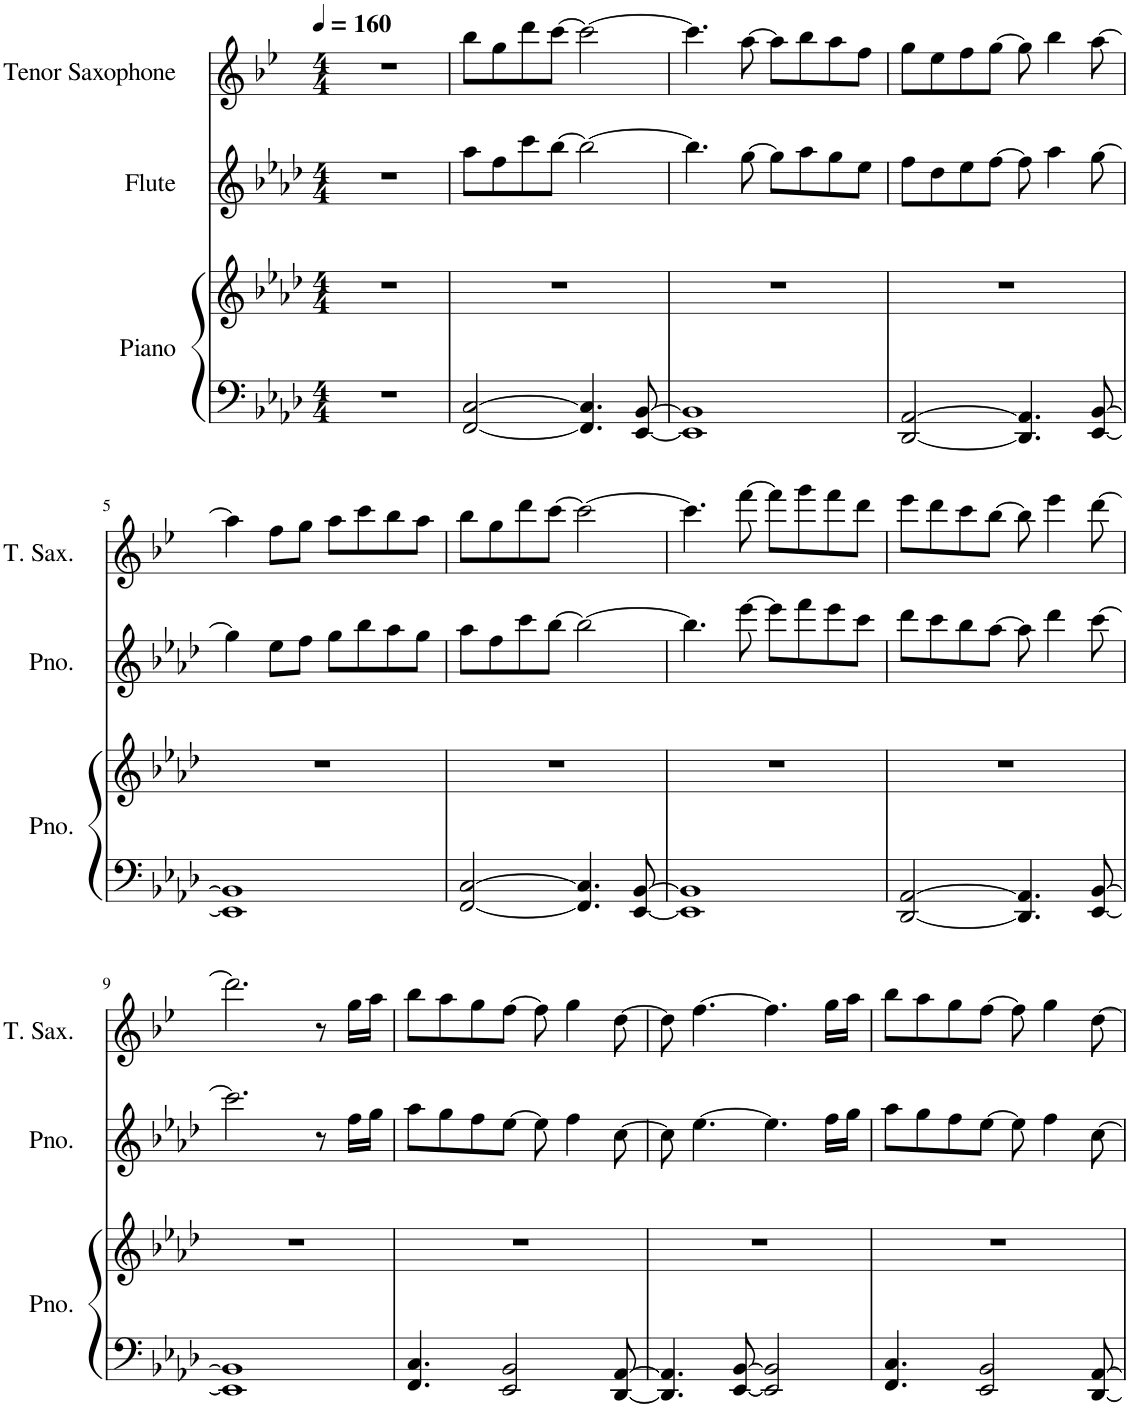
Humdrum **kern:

**kern	**kern	**kern	**kern
*part3	*part3	*part2	*part1
*staff4	*staff3	*staff2	*staff1
*I"Piano	*	*I"Flute	*I"Tenor Saxophone
*I'Pno.	*	*	*I'T. Sax.
*clefF4	*clefG2	*clefG2	*clefG2
*	*	*	*Trd8c14
*k[b-e-a-d-]	*k[b-e-a-d-]	*k[b-e-a-d-]	*k[b-e-]
*M4/4	*M4/4	*M4/4	*M4/4
*MM160	*MM160	*MM160	*MM160
=1	=1	=1	=1
1r	1r	1r	1r
=2	=2	=2	=2
[2FF/ [2C/	1r	8aa-\L	8bb-\L
.	.	8ff\	8gg\
.	.	8ccc\	8ddd\
.	.	[8bb-\J	[8ccc\J
4.FF/] 4.C/]	.	2bb-\_	2ccc\_
[8EE-/ [8BB-/	.	.	.
=3	=3	=3	=3
1EE-] 1BB-]	1r	4.bb-\]	4.ccc\]
.	.	[8gg\	[8aa\
.	.	8gg\L]	8aa\L]
.	.	8aa-\	8bb-\
.	.	8gg\	8aa\
.	.	8ee-\J	8ff\J
=4	=4	=4	=4
[2DD-/ [2AA-/	1r	8ff\L	8gg\L
.	.	8dd-\	8ee-\
.	.	8ee-\	8ff\
.	.	[8ff\J	[8gg\J
4.DD-/] 4.AA-/]	.	8ff\]	8gg\]
.	.	4aa-\	4bb-\
[8EE-/ [8BB-/	.	[8gg\	[8aa\
!!LO:LB:g=z
=5	=5	=5	=5
1EE-] 1BB-]	1r	4gg\]	4aa\]
.	.	8ee-\L	8ff\L
.	.	8ff\J	8gg\J
.	.	8gg\L	8aa\L
.	.	8bb-\	8ccc\
.	.	8aa-\	8bb-\
.	.	8gg\J	8aa\J
=6	=6	=6	=6
[2FF/ [2C/	1r	8aa-\L	8bb-\L
.	.	8ff\	8gg\
.	.	8ccc\	8ddd\
.	.	[8bb-\J	[8ccc\J
4.FF/] 4.C/]	.	2bb-\_	2ccc\_
[8EE-/ [8BB-/	.	.	.
=7	=7	=7	=7
1EE-] 1BB-]	1r	4.bb-\]	4.ccc\]
.	.	[8eee-\	[8fff\
.	.	8eee-\L]	8fff\L]
.	.	8fff\	8ggg\
.	.	8eee-\	8fff\
.	.	8ccc\J	8ddd\J
=8	=8	=8	=8
[2DD-/ [2AA-/	1r	8ddd-\L	8eee-\L
.	.	8ccc\	8ddd\
.	.	8bb-\	8ccc\
.	.	[8aa-\J	[8bb-\J
4.DD-/] 4.AA-/]	.	8aa-\]	8bb-\]
.	.	4ddd-\	4eee-\
[8EE-/ [8BB-/	.	[8ccc\	[8ddd\
!!LO:LB:g=z
=9	=9	=9	=9
1EE-] 1BB-]	1r	2.ccc\]	2.ddd\]
.	.	8r	8r
.	.	16ff\LL	16gg\LL
.	.	16gg\JJ	16aa\JJ
=10	=10	=10	=10
4.FF/ 4.C/	1r	8aa-\L	8bb-\L
.	.	8gg\	8aa\
.	.	8ff\	8gg\
2EE-/ 2BB-/	.	[8ee-\J	[8ff\J
.	.	8ee-\]	8ff\]
.	.	4ff\	4gg\
[8DD-/ [8AA-/	.	[8cc\	[8dd\
=11	=11	=11	=11
4.DD-/] 4.AA-/]	1r	8cc\]	8dd\]
.	.	[4.ee-\	[4.ff\
[8EE-/ [8BB-/	.	.	.
2EE-/] 2BB-/]	.	4.ee-\]	4.ff\]
.	.	16ff\LL	16gg\LL
.	.	16gg\JJ	16aa\JJ
=12	=12	=12	=12
4.FF/ 4.C/	1r	8aa-\L	8bb-\L
.	.	8gg\	8aa\
.	.	8ff\	8gg\
2EE-/ 2BB-/	.	[8ee-\J	[8ff\J
.	.	8ee-\]	8ff\]
.	.	4ff\	4gg\
[8DD-/ [8AA-/	.	[8cc\	[8dd\
=	=	=	=
*-	*-	*-	*-
